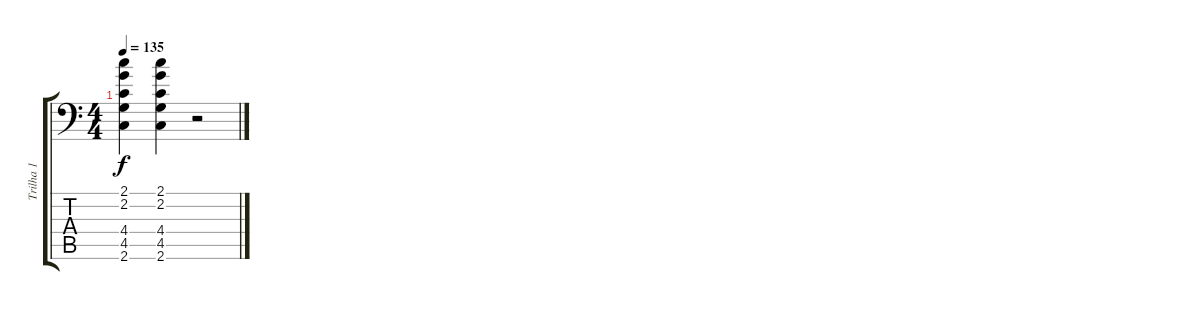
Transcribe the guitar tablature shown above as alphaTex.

\track ("Trilha 1" "Trilha 1") {instrument overdrivenguitar}
\staff {score tabs}
\tuning (Bb3 F3 Db3 Ab2 Eb2 Bb1) {hide}
\ts (4 4)
\tempo 135
\clef f4
\ks c
(2.1 2.2 4.4 4.5 2.6).4{dy f} (2.1 2.2 4.4 4.5 2.6).4 r.2
